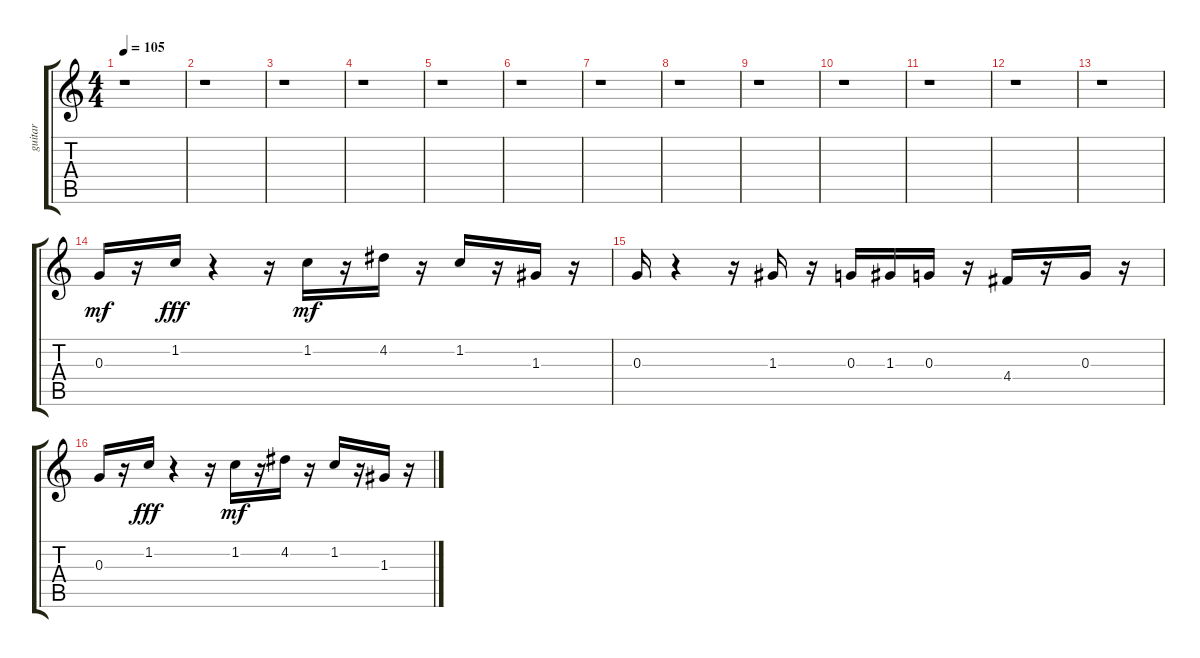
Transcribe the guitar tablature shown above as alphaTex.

\track ("guitar" "guitar") {instrument electricguitarmuted}
\staff {score tabs}
\tuning (E4 B3 G3 D3 A2 E2) {hide}
\ts (4 4)
\tempo 105
\clef g2
\ks c
r.1{dy mf} |
r.1 |
r.1 |
r.1 |
r.1 |
r.1 |
r.1 |
r.1 |
r.1 |
r.1 |
r.1 |
r.1 |
r.1 |
0.3.16 r.16 1.2.16{dy fff} r.4 r.16 1.2.16{dy mf} r.16 4.2.16 r.16 1.2.16 r.16 1.3.16 r.16 |
0.3.16 r.4 r.16 1.3.16 r.16 0.3.16 1.3.16 0.3.16 r.16 4.4.16 r.16 0.3.16 r.16 |
0.3.16 r.16 1.2.16{dy fff} r.4 r.16 1.2.16{dy mf} r.16 4.2.16 r.16 1.2.16 r.16 1.3.16 r.16
